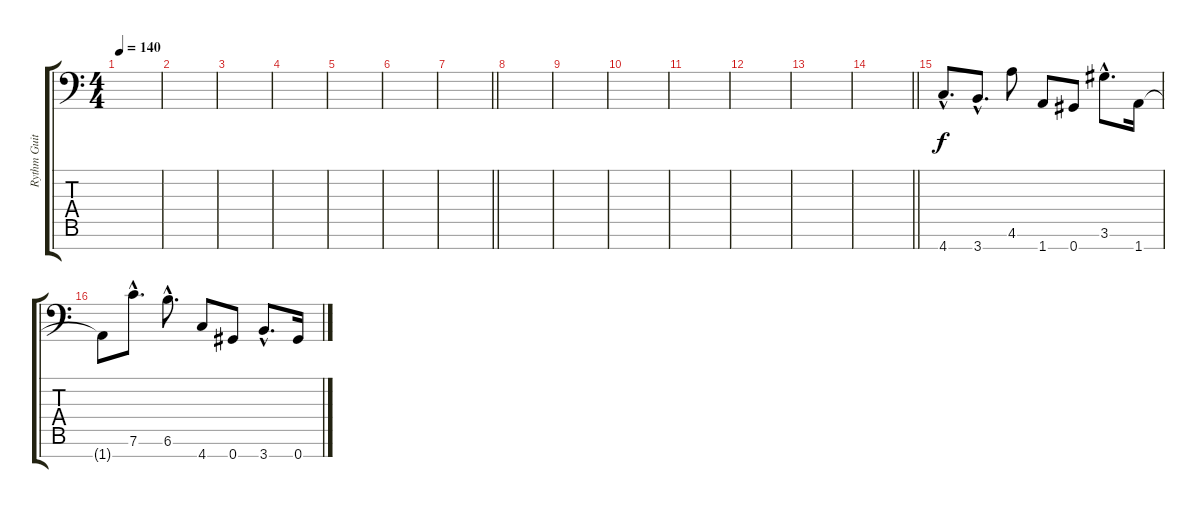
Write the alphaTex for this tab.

\track ("Rythm Guitar #1" "Rythm Guit") {instrument distortionguitar}
\staff {score tabs}
\tuning (Eb4 Bb3 F3 Eb3 Bb2 F2 Ab1) {hide}
\ts (4 4)
\section ("" "")
\tempo 140
\clef f4
\ks c
|
|
|
|
|
|
\barLineRight lightlight
|
\section ("" "")
|
|
|
|
|
|
\barLineRight lightlight
|
\section ("" "")
4.7{hac}.8{d volume 10} 3.7{hac}.8{d} 4.6.8 1.7.8 0.7.8 3.6{hac}.8{d} 1.7.16 |
1.7{t}.8 7.6{hac}.8{d} 6.6{hac}.8{d} 4.7.8 0.7.8 3.7{hac}.8{d} 0.7.16
